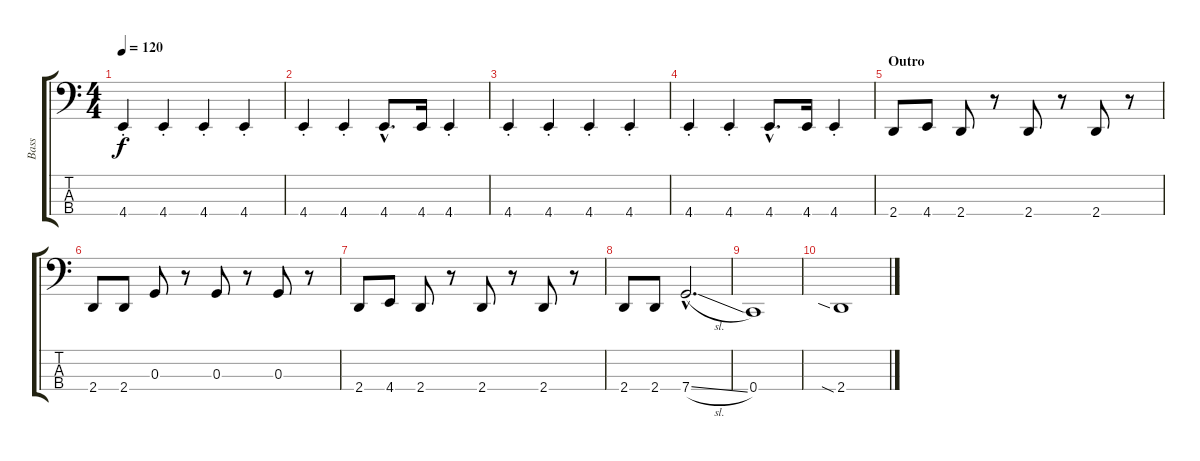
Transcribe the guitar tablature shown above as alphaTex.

\track ("Bass" "Bass") {instrument electricbassfinger}
\staff {score tabs}
\tuning (F2 C2 G1 C1) {hide}
\ts (4 4)
\tempo 120
\clef f4
\ks c
4.4{st}.4{dy f} 4.4{st}.4 4.4{st}.4 4.4{st}.4 |
4.4{st}.4 4.4{st}.4 4.4{hac}.8{d} 4.4.16 4.4{st}.4 |
4.4{st}.4 4.4{st}.4 4.4{st}.4 4.4{st}.4 |
4.4{st}.4 4.4{st}.4 4.4{hac}.8{d} 4.4.16 4.4{st}.4 |
\section ("" "Outro")
2.4.8 4.4.8 2.4.8 r.8 2.4.8 r.8 2.4.8 r.8 |
2.4.8 2.4.8 0.3.8 r.8 0.3.8 r.8 0.3.8 r.8 |
2.4.8 4.4.8 2.4.8 r.8 2.4.8 r.8 2.4.8 r.8 |
2.4.8 2.4.8 7.4{sl hac}.2{d} |
0.4.1 |
2.4{sia}.1
